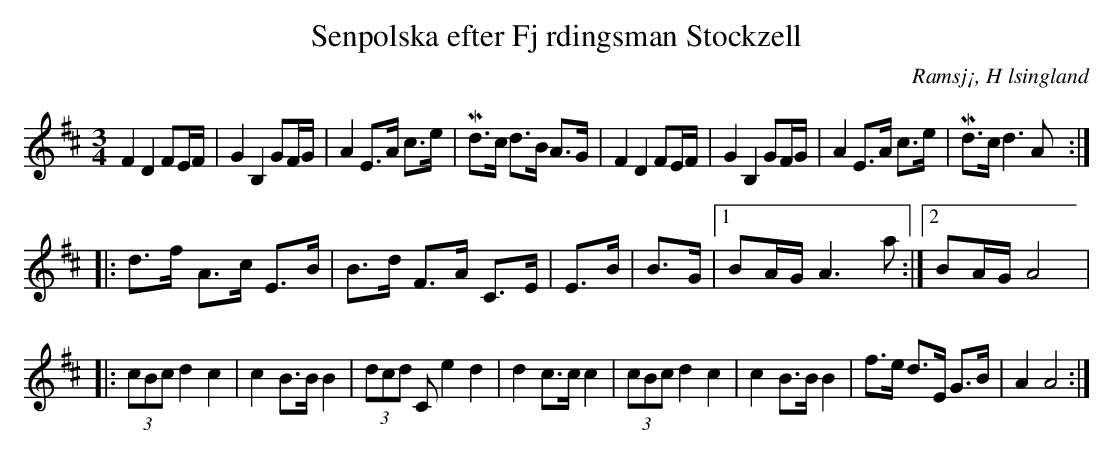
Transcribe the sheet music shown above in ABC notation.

X:1
T: Senpolska efter Fj rdingsman Stockzell
O: Ramsj¡, H lsingland
M:3/4
L:1/8
K:D
F2 D2 FE/F/|G2 B,2 GF/G/| A2 E>A c>e|Md>c d>B A>G|F2 D2 FE/F/|G2 B,2 GF/G/| A2 E>A c>e|Md>c d2>A2:|
|:d>f A>c E>B| B>d F>A C>E|E>B|B>G |1 BA/G/ A2>a2:|2 BA/G/ A4|
|:(3cBc d2 c2|c2 B>B B2|(3dcd Ce2 d2|d2 c>c c2|(3cBc d2 c2|c2 B>B B2|f>e d>E G>B|A2 A4:|
